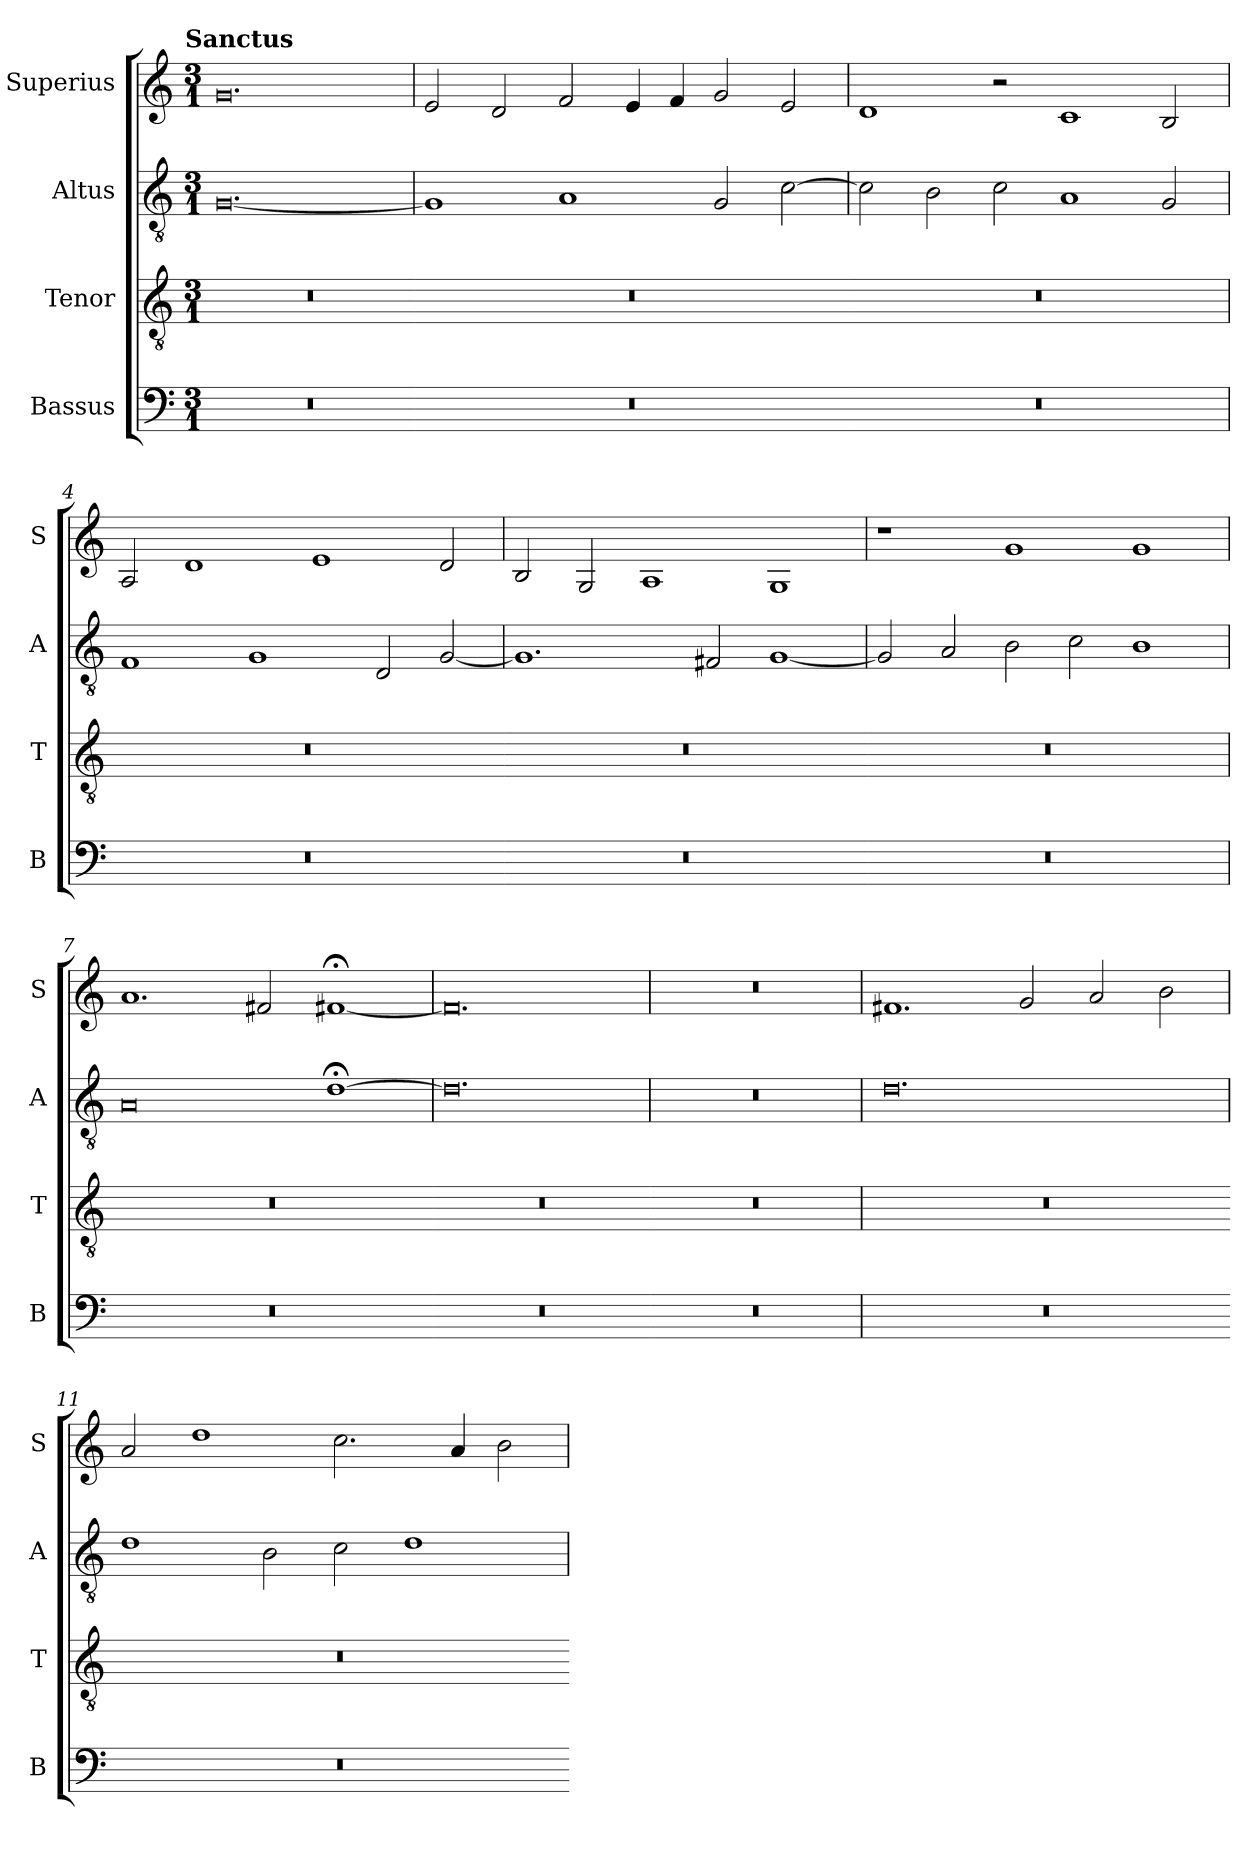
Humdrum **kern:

**kern	**kern	**kern	**kern
*part4	*part3	*part2	*part1
*staff4	*staff3	*staff2	*staff1
*I"Bassus	*I"Tenor	*I"Altus	*I"Superius
*I'B	*I'T	*I'A	*I'S
*clefF4	*clefGv2	*clefGv2	*clefG2
*k[]	*k[]	*k[]	*k[]
!!LO:TX:omd:t=Sanctus
*M3/1	*M3/1	*M3/1	*M3/1
=1	=1	=1	=1
!	!LO:N:vis=1.	!	!
0.r	0.r	[0.G	0.g
=2	=2-	=2	=2
!	!LO:N:vis=1.	!	!
0.r	0.r	1G]	2e/
.	.	.	2d/
.	.	1A	2f/
.	.	.	4e/
.	.	.	4f/
.	.	2G/	2g/
.	.	[2c\	2e/
=3	=3-	=3	=3
!	!LO:N:vis=1.	!	!
0.r	0.r	2c\]	1d
.	.	2B\	.
.	.	2c\	2r
.	.	1A	1c
.	.	2G/	2B/
=4	=4	=4	=4
!	!LO:N:vis=1.	!	!
0.r	0.r	1F	2A/
.	.	.	1d
.	.	1G	.
.	.	.	1e
.	.	2D/	.
.	.	[2G/	2d/
=5	=5-	=5	=5
!	!LO:N:vis=1.	!	!
0.r	0.r	1.G]	2B/
.	.	.	2G/
.	.	.	1A
.	.	2F#X/	.
.	.	[1G	1G
=6	=6-	=6	=6
!	!LO:N:vis=1.	!	!
0.r	0.r	2G/]	1r
.	.	2A/	.
.	.	2B\	1g
.	.	2c\	.
.	.	1B	1g
=7	=7	=7	=7
!	!LO:N:vis=1.	!	!
0.r	0.r	0A	1.a
.	.	.	2f#X/
.	.	[1d;<	[1f#X;<
=8	=8-	=8	=8
!	!LO:N:vis=1.	!	!
0.r	0.r	0.d]	0.f#]
=9	=9-	=9	=9
!	!LO:N:vis=1.	!	!
0.r	0.r	0.r	0.r
=10	=10	=10	=10
!	!LO:N:vis=1.	!	!
0.r	0.r	0.d	1.f#X
.	.	.	2g/
.	.	.	2a/
.	.	.	2b\
=11	=11-	=11	=11
!	!LO:N:vis=1.	!	!
0.r	0.r	1d	2a/
.	.	.	1dd
.	.	2B\	.
.	.	2c\	2.cc\
.	.	1d	.
.	.	.	4a/
.	.	.	2b\
=	=-	=	=
*-	*-	*-	*-
